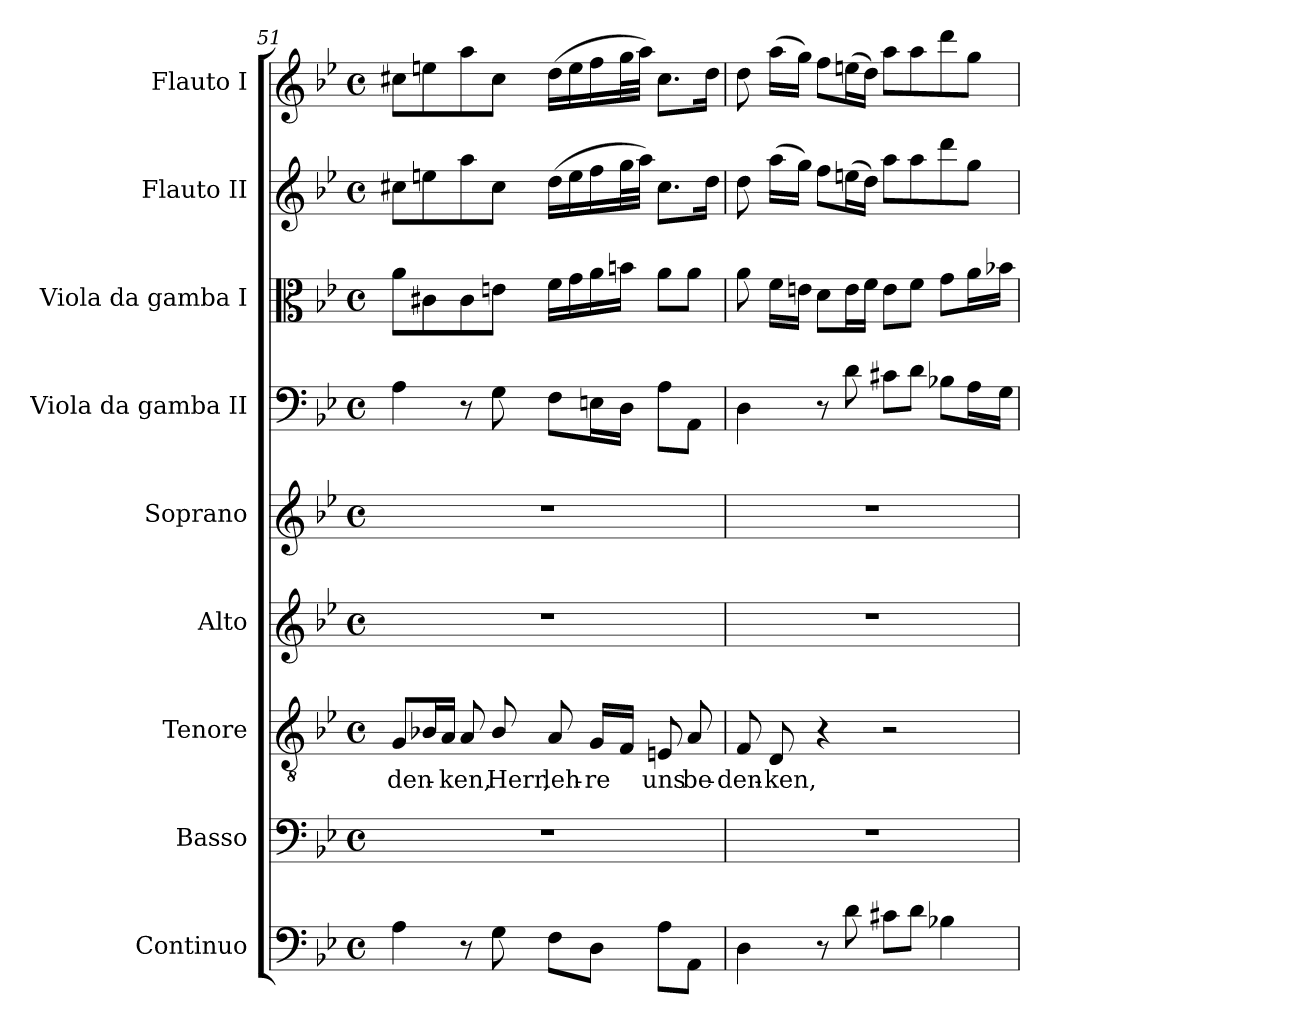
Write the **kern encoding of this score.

**kern	**kern	**kern	**text	**kern	**kern	**kern	**kern	**kern	**kern
*part9	*part8	*part7	*part7	*part6	*part5	*part4	*part3	*part2	*part1
*staff9	*staff8	*staff7	*staff7	*staff6	*staff5	*staff4	*staff3	*staff2	*staff1
*I"Continuo	*I"Basso	*I"Tenore	*	*I"Alto	*I"Soprano	*I"Viola da gamba II	*I"Viola da gamba I	*I"Flauto II	*I"Flauto I
*clefF4	*clefF4	*clefGv2	*	*clefG2	*clefG2	*clefF4	*clefC3	*clefG2	*clefG2
*	*	*ITrd7c12	*	*	*	*	*	*	*
*k[b-e-]	*k[b-e-]	*k[b-e-]	*	*k[b-e-]	*k[b-e-]	*k[b-e-]	*k[b-e-]	*k[b-e-]	*k[b-e-]
*B-:	*B-:	*B-:	*	*B-:	*B-:	*B-:	*B-:	*B-:	*B-:
*M4/4	*M4/4	*M4/4	*	*M4/4	*M4/4	*M4/4	*M4/4	*M4/4	*M4/4
*met(c)	*met(c)	*met(c)	*	*met(c)	*met(c)	*met(c)	*met(c)	*met(c)	*met(c)
=51	=51	=51	=51	=51	=51	=51	=51	=51	=51
!	!	!	!LO:LY:b:color=#000000	!	!	!	!	!	!
4Ai\	1r	8GGi/L	-den-	1r	1r	4Ai\	8ai\L	8cc#Xi\L	8cc#Xi\L
.	.	16BB-Xi/L	.	.	.	.	8c#Xi\	8eeni\	8eeni\
.	.	16AAi/JJ	.	.	.	.	.	.	.
!	!	!	!LO:LY:b:color=#000000	!	!	!	!	!	!
8r	.	8AAi/	-ken,	.	.	8r	8c#i\	8aai\	8aai\
!	!	!	!LO:LY:b:color=#000000	!	!	!	!	!	!
8Gi\	.	8BB-i/	Herr,	.	.	8Gi\	8eni\J	8cc#i\J	8cc#i\J
!	!	!	!LO:LY:b:color=#000000	!	!	!	!	!	!
8Fi\L	.	8AAi/	leh-	.	.	8Fi\L	16fi\LL	(16ddi\LL	(16ddi\LL
.	.	.	.	.	.	.	16gi\	16eei\	16eei\
!	!	!	!LO:LY:b:color=#000000	!	!	!	!	!	!
8Di\J	.	16GGi/LL	-re	.	.	16Eni\L	16ai\	16ffi\	16ffi\
.	.	16FFi/JJ	.	.	.	16Di\JJ	16bni\JJ	32ggi\L	32ggi\L
.	.	.	.	.	.	.	.	32aai\JJJ)	32aai\JJJ)
!	!	!	!LO:LY:b:color=#000000	!	!	!	!	!	!
8Ai\L	.	8EEni/	uns	.	.	8Ai\L	8ai\L	8.cc#i\L	8.cc#i\L
!	!	!	!LO:LY:b:color=#000000	!	!	!	!	!	!
8AAi\J	.	8AAi/	be-	.	.	8AAi\J	8ai\J	.	.
.	.	.	.	.	.	.	.	16ddi\Jk	16ddi\Jk
!!LO:PB:g=z
=52	=52	=52	=52	=52	=52	=52	=52	=52	=52
!	!	!	!LO:LY:b:color=#000000	!	!	!	!	!	!
4Di\	1r	8FFi/	-den-	1r	1r	4Di\	8ai\	8ddi\	8ddi\
!	!	!	!LO:LY:b:color=#000000	!	!	!	!	!	!
.	.	8DDi/	-ken,	.	.	.	16fi\LL	(16aai\LL	(16aai\LL
.	.	.	.	.	.	.	16eni\JJ	16ggi\JJ)	16ggi\JJ)
8r	.	4r	.	.	.	8r	8di\L	8ffi\L	8ffi\L
8di\	.	.	.	.	.	8di\	16ei\L	(16eeni\L	(16eeni\L
.	.	.	.	.	.	.	16fi\JJ	16ddi\JJ)	16ddi\JJ)
8c#Xi\L	.	2r	.	.	.	8c#Xi\L	8ei\L	8aai\L	8aai\L
8di\J	.	.	.	.	.	8di\J	8fi\J	8aai\	8aai\
4B-Xi\	.	.	.	.	.	8B-Xi\L	8gi\L	8dddi\	8dddi\
.	.	.	.	.	.	16Ai\L	16ai\L	8ggi\J	8ggi\J
.	.	.	.	.	.	16Gi\JJ	16b-Xi\JJ	.	.
=	=	=	=	=	=	=	=	=	=
*-	*-	*-	*-	*-	*-	*-	*-	*-	*-
